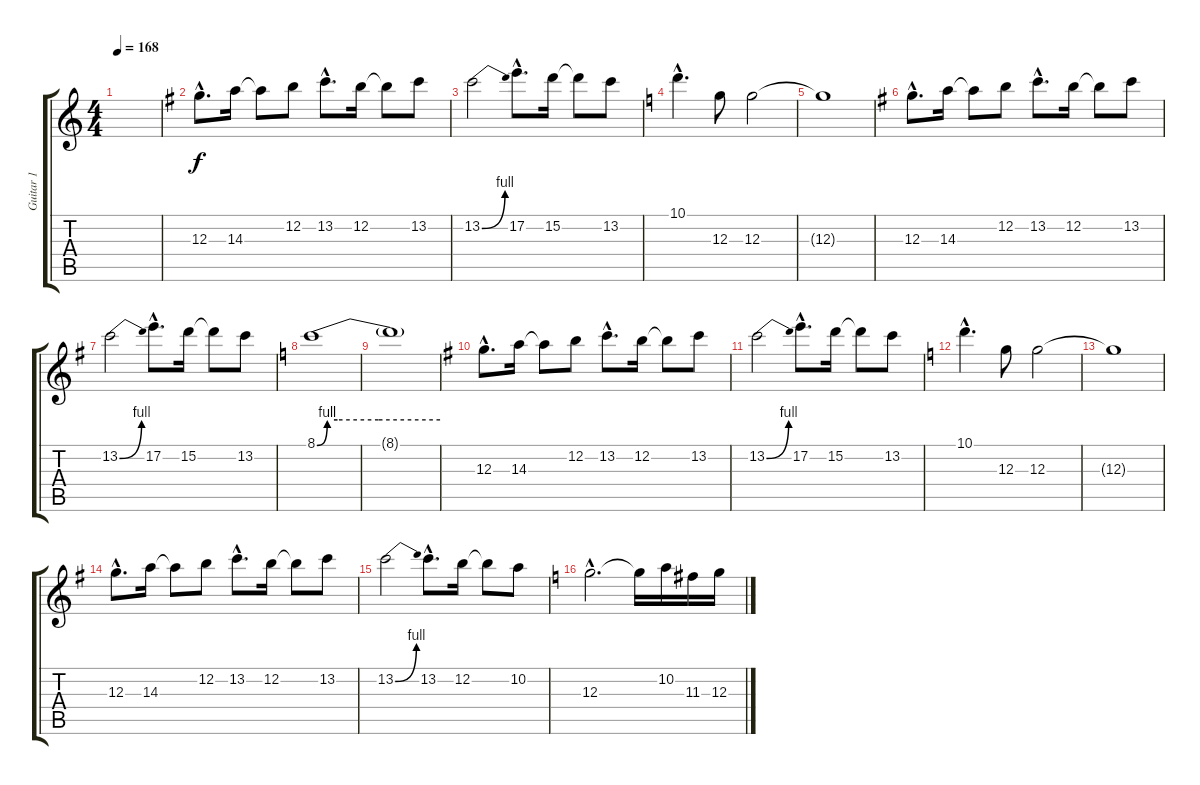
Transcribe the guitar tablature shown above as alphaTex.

\track ("Guitar 1" "Guitar 1") {instrument distortionguitar}
\staff {score tabs}
\tuning (E4 B3 G3 D3 A2 E2) {hide}
\ts (4 4)
\tempo 168
\clef g2
\ks c
|
\ks g
12.3{hac}.8{d} 14.3.16 14.3{t}.8 12.2.8 13.2{hac}.8{d} 12.2.16 12.2{t}.8 13.2.8 |
13.2{be (bend 0 0 60 4)}.2 17.2{hac}.8{d} 15.2.16 15.2{t}.8 13.2.8 |
\ks c
10.1{hac}.4{d} 12.3.8 12.3.2 |
12.3{t}.1 |
\ks g
12.3{hac}.8{d} 14.3.16 14.3{t}.8 12.2.8 13.2{hac}.8{d} 12.2.16 12.2{t}.8 13.2.8 |
13.2{be (bend 0 0 60 4)}.2 17.2{hac}.8{d} 15.2.16 15.2{t}.8 13.2.8 |
\ks c
8.1{be (custom 0 0 5 4 10 4 30 4 60 4)}.1 |
8.1{t}.1 |
\ks g
12.3{hac}.8{d} 14.3.16 14.3{t}.8 12.2.8 13.2{hac}.8{d} 12.2.16 12.2{t}.8 13.2.8 |
13.2{be (bend 0 0 60 4)}.2 17.2{hac}.8{d} 15.2.16 15.2{t}.8 13.2.8 |
\ks c
10.1{hac}.4{d} 12.3.8 12.3.2 |
12.3{t}.1 |
\ks g
12.3{hac}.8{d} 14.3.16 14.3{t}.8 12.2.8 13.2{hac}.8{d} 12.2.16 12.2{t}.8 13.2.8 |
13.2{be (bend 0 0 60 4)}.2 13.2{hac}.8{d} 12.2.16 12.2{t}.8 10.2.8 |
\ks c
12.3{hac}.2{d} 12.3{t}.16 10.2.16 11.3.16 12.3.16
